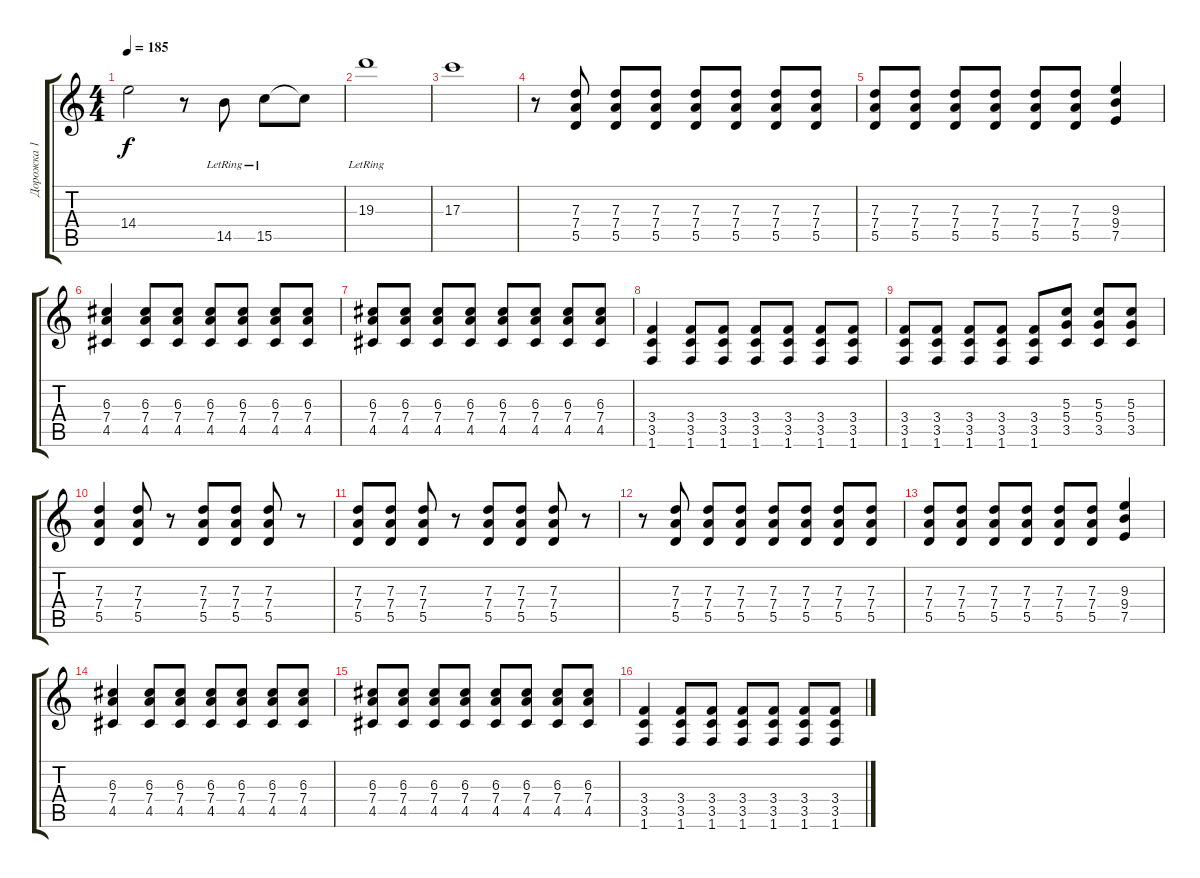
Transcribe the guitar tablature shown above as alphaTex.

\track ("Дорожка 1" "Дорожка 1") {instrument overdrivenguitar}
\staff {score tabs}
\tuning (E4 B3 G3 D3 A2 E2) {hide}
\ts (4 4)
\tempo 185
\clef g2
\ks c
14.4{t}.2{dy f} r.8 14.5{lr}.8 15.5{lr}.8 15.5{t}.8 |
19.3{lr}.1 |
17.3.1 |
r.8{instrument distortionguitar} (7.3 7.4 5.5).8 (7.3 7.4 5.5).8 (7.3 7.4 5.5).8 (7.3 7.4 5.5).8 (7.3 7.4 5.5).8 (7.3 7.4 5.5).8 (7.3 7.4 5.5).8 |
(7.3 7.4 5.5).8 (7.3 7.4 5.5).8 (7.3 7.4 5.5).8 (7.3 7.4 5.5).8 (7.3 7.4 5.5).8 (7.3 7.4 5.5).8 (9.3 9.4 7.5).4 |
(6.3 7.4 4.5).4 (6.3 7.4 4.5).8 (6.3 7.4 4.5).8 (6.3 7.4 4.5).8 (6.3 7.4 4.5).8 (6.3 7.4 4.5).8 (6.3 7.4 4.5).8 |
(6.3 7.4 4.5).8 (6.3 7.4 4.5).8 (6.3 7.4 4.5).8 (6.3 7.4 4.5).8 (6.3 7.4 4.5).8 (6.3 7.4 4.5).8 (6.3 7.4 4.5).8 (6.3 7.4 4.5).8 |
(3.4 3.5 1.6).4 (3.4 3.5 1.6).8 (3.4 3.5 1.6).8 (3.4 3.5 1.6).8 (3.4 3.5 1.6).8 (3.4 3.5 1.6).8 (3.4 3.5 1.6).8 |
(3.4 3.5 1.6).8 (3.4 3.5 1.6).8 (3.4 3.5 1.6).8 (3.4 3.5 1.6).8 (3.4 3.5 1.6).8 (5.3 5.4 3.5).8 (5.3 5.4 3.5).8 (5.3 5.4 3.5).8 |
(7.3 7.4 5.5).4 (7.3 7.4 5.5).8 r.8 (7.3 7.4 5.5).8 (7.3 7.4 5.5).8 (7.3 7.4 5.5).8 r.8 |
(7.3 7.4 5.5).8 (7.3 7.4 5.5).8 (7.3 7.4 5.5).8 r.8 (7.3 7.4 5.5).8 (7.3 7.4 5.5).8 (7.3 7.4 5.5).8 r.8 |
r.8{instrument distortionguitar} (7.3 7.4 5.5).8 (7.3 7.4 5.5).8 (7.3 7.4 5.5).8 (7.3 7.4 5.5).8 (7.3 7.4 5.5).8 (7.3 7.4 5.5).8 (7.3 7.4 5.5).8 |
(7.3 7.4 5.5).8 (7.3 7.4 5.5).8 (7.3 7.4 5.5).8 (7.3 7.4 5.5).8 (7.3 7.4 5.5).8 (7.3 7.4 5.5).8 (9.3 9.4 7.5).4 |
(6.3 7.4 4.5).4 (6.3 7.4 4.5).8 (6.3 7.4 4.5).8 (6.3 7.4 4.5).8 (6.3 7.4 4.5).8 (6.3 7.4 4.5).8 (6.3 7.4 4.5).8 |
(6.3 7.4 4.5).8 (6.3 7.4 4.5).8 (6.3 7.4 4.5).8 (6.3 7.4 4.5).8 (6.3 7.4 4.5).8 (6.3 7.4 4.5).8 (6.3 7.4 4.5).8 (6.3 7.4 4.5).8 |
(3.4 3.5 1.6).4 (3.4 3.5 1.6).8 (3.4 3.5 1.6).8 (3.4 3.5 1.6).8 (3.4 3.5 1.6).8 (3.4 3.5 1.6).8 (3.4 3.5 1.6).8
